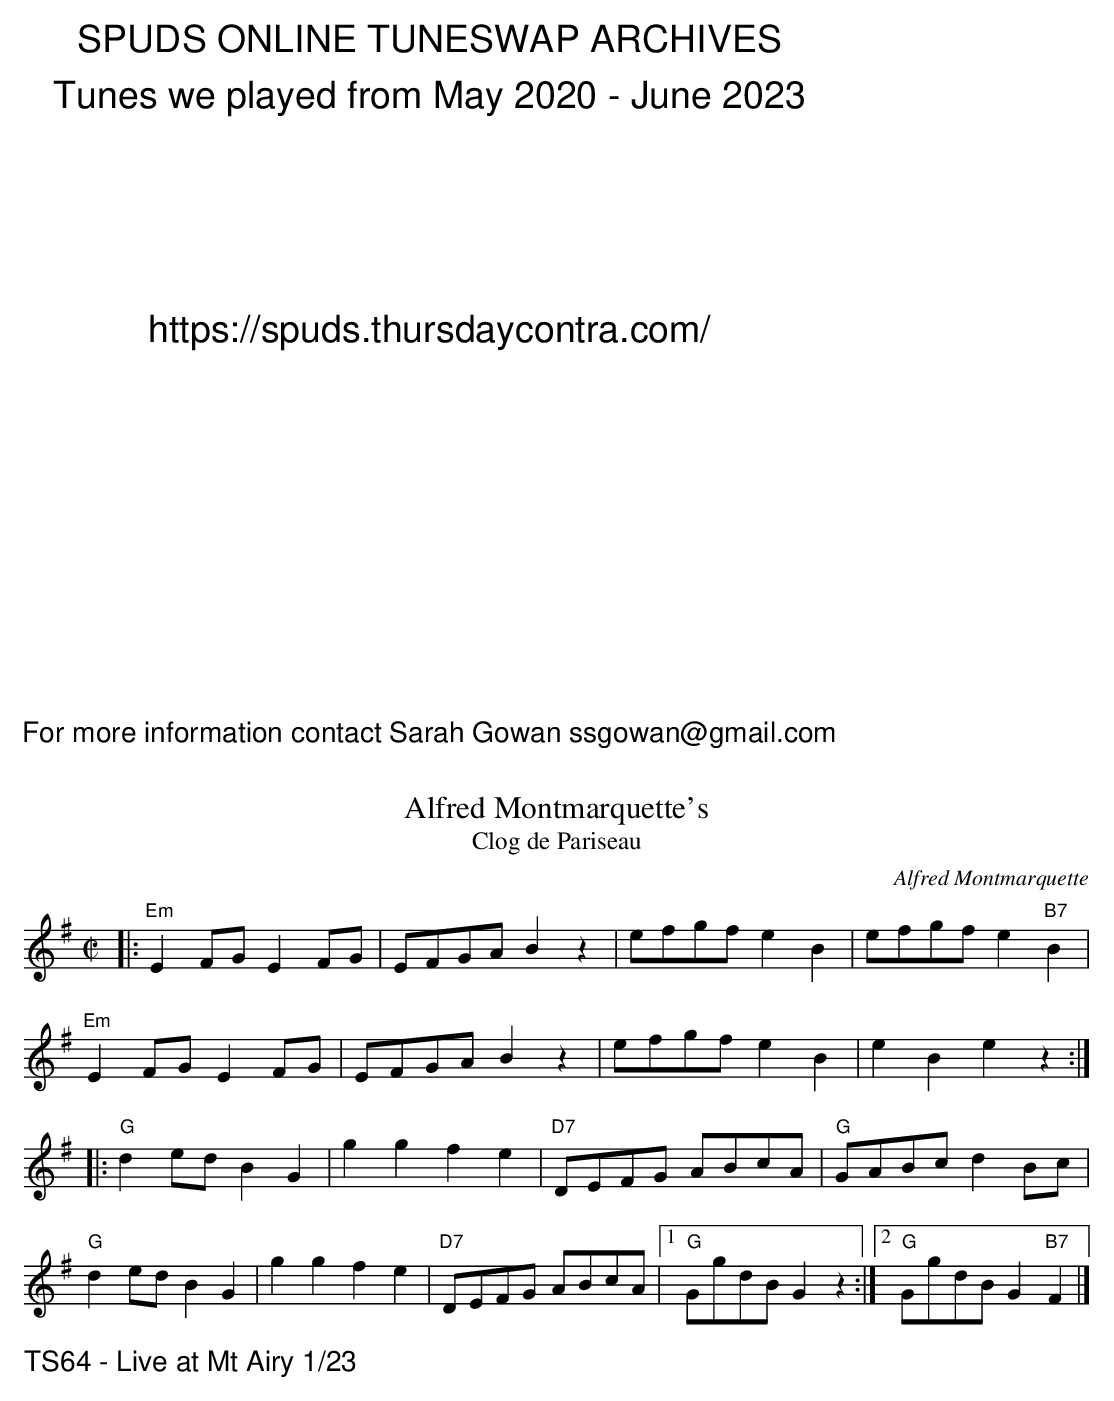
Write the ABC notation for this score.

X:1
T:Alfred Montmarquette's
T:Clog de Pariseau
C:Alfred Montmarquette
M:C|
L:1/8
K:Em
|:"Em"E2 FG E2 FG | EFGA B2 z2 | efgf e2 B2 | efgf e2 "B7"B2 |
"Em"E2 FG E2 FG | EFGA B2 z2 | efgf e2 B2 | e2 B2 e2 z2 :|
|:"G"d2 ed B2 G2 | g2 g2 f2 e2 | "D7"DEFG ABcA | "G"GABc d2 Bc |
"G"d2 ed B2 G2 | g2 g2 f2 e2 |\
 "D7"DEFG ABcA |1 "G"GgdB G2 z2 :|2 "G"GgdB G2 "B7"F2 |]
